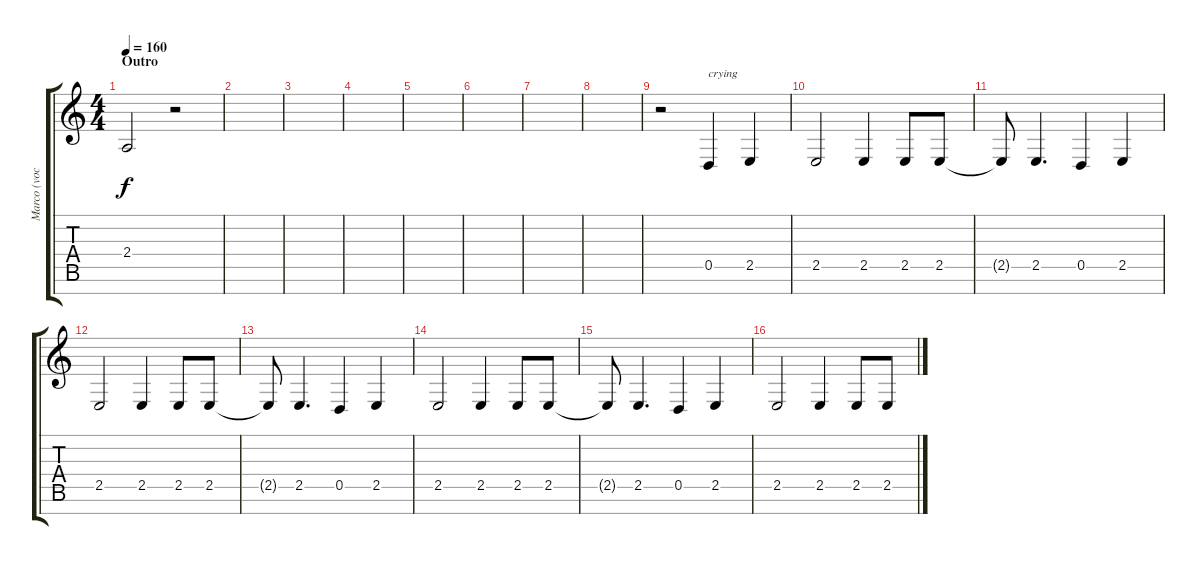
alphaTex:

\track ("Marco (vocals)" "Marco (voc") {instrument lead6voice}
\staff {score tabs}
\tuning (B4 E4 B3 G3 D3 A2 C2) {hide}
\ts (4 4)
\section ("" "Outro")
\tempo 160
\clef g2
\ks c
2.4.2{dy f} r.2 |
|
|
|
|
|
|
|
r.2 0.5.4{txt "crying"} 2.5.4 |
2.5.2 2.5.4 2.5.8 2.5.8 |
2.5{t}.8 2.5.4{d} 0.5.4 2.5.4 |
2.5.2 2.5.4 2.5.8 2.5.8 |
2.5{t}.8 2.5.4{d} 0.5.4 2.5.4 |
2.5.2 2.5.4 2.5.8 2.5.8 |
2.5{t}.8 2.5.4{d} 0.5.4 2.5.4 |
2.5.2 2.5.4 2.5.8 2.5.8
